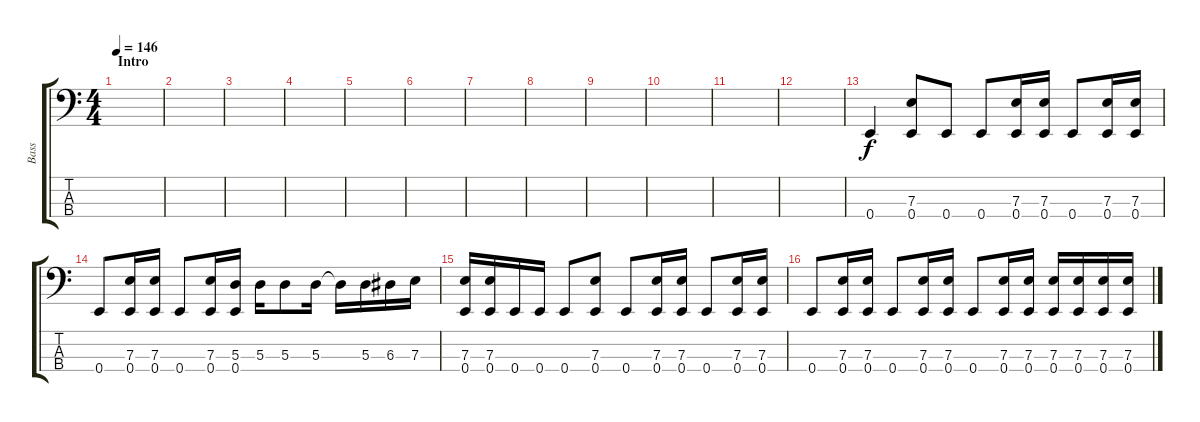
\track ("Bass" "Bass") {instrument electricbasspick}
\staff {score tabs}
\tuning (G2 D2 A1 E1) {hide}
\ts (4 4)
\section ("" "Intro")
\tempo 146
\clef f4
\ks c
|
|
|
|
|
|
|
|
|
|
|
|
0.4.4 (7.3 0.4).8 0.4.8 0.4.8 (7.3 0.4).16 (7.3 0.4).16 0.4.8 (7.3 0.4).16 (7.3 0.4).16 |
0.4.8 (7.3 0.4).16 (7.3 0.4).16 0.4.8 (7.3 0.4).16 (5.3 0.4).16 5.3.16 5.3.8 5.3.16 5.3{t}.16 5.3.16 6.3.16 7.3.16 |
(7.3 0.4).16 (7.3 0.4).16 0.4.16 0.4.16 0.4.8 (7.3 0.4).8 0.4.8 (7.3 0.4).16 (7.3 0.4).16 0.4.8 (7.3 0.4).16 (7.3 0.4).16 |
0.4.8 (7.3 0.4).16 (7.3 0.4).16 0.4.8 (7.3 0.4).16 (7.3 0.4).16 0.4.8 (7.3 0.4).16 (7.3 0.4).16 (7.3 0.4).16 (7.3 0.4).16 (7.3 0.4).16 (7.3 0.4).16
